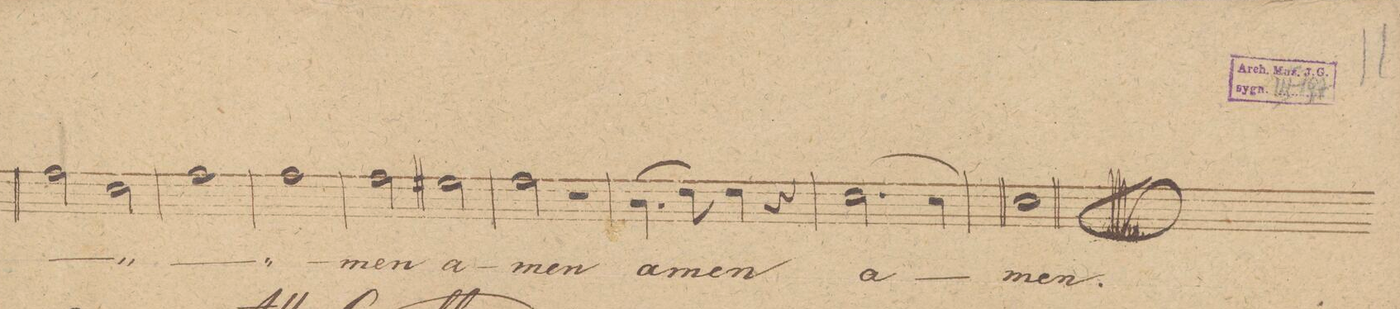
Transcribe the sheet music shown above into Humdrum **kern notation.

**kern	**text	**dynam
*I"Baſso 1mo	*	*
*clefF4	*	*
*k[]	*	*
*met(c|)	*	*
*M2/2	*	*
2A\	.	.
2E\	.	.
=137	=137	=137
1A	.	.
=138	=138	=138
1A	.	.
=139	=139	=139
2A\	-men	.
2G#X\	a-	.
=140	=140	=140
2A\	-men	.
2r	.	.
=141	=141	=141
(4.D\	a-	.
8F\)	.	.
4F\	-men	.
4r	.	.
=142	=142	=142
(2.F\	a-	.
4E\)	.	.
=143	=143	=143
0E	-men.	.
==	==	==
*-	*-	*-
